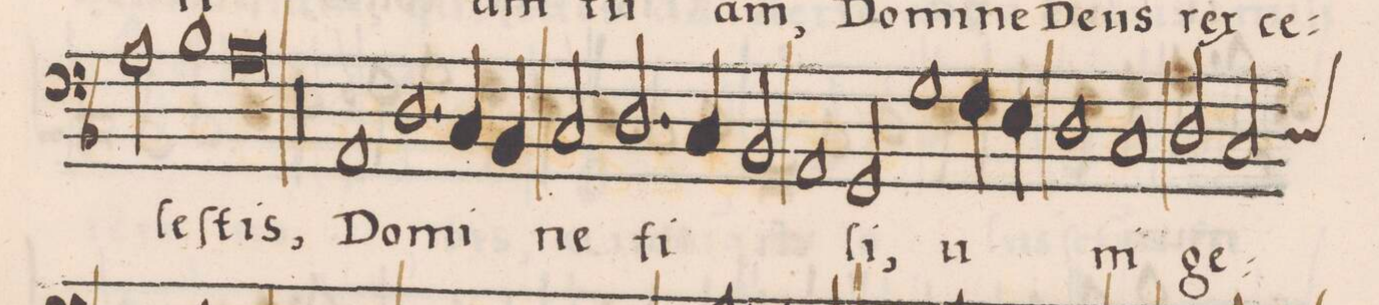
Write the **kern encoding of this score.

**kern	**text
*I"BASSVS	*
*clefF4	*
*k[b-]	*
*met(C|)	*
*M2/1	*
2A\	.
1B-\	-leſ-
=36-	=36-
0A\	-tis,
=37-	=37-
00r	.
=38-	=38-
=39-	=39-
1AA/	Do-
1.D\	-mi-
=40-	=40-
4C/	.
4BB-/	.
2C/	-ne
2.D/	fi-
=41-	=41-
4C/	.
2BB-/	.
1AA/	.
=42-	=42-
2GG/	-li,
1G\	u-
4F\	.
4E\	.
=43-	=43-
1D\	.
1C/	-ni-
=44-	=44-
2D/	-ge-
*custos:D	*
2C/	.
*-	*-
